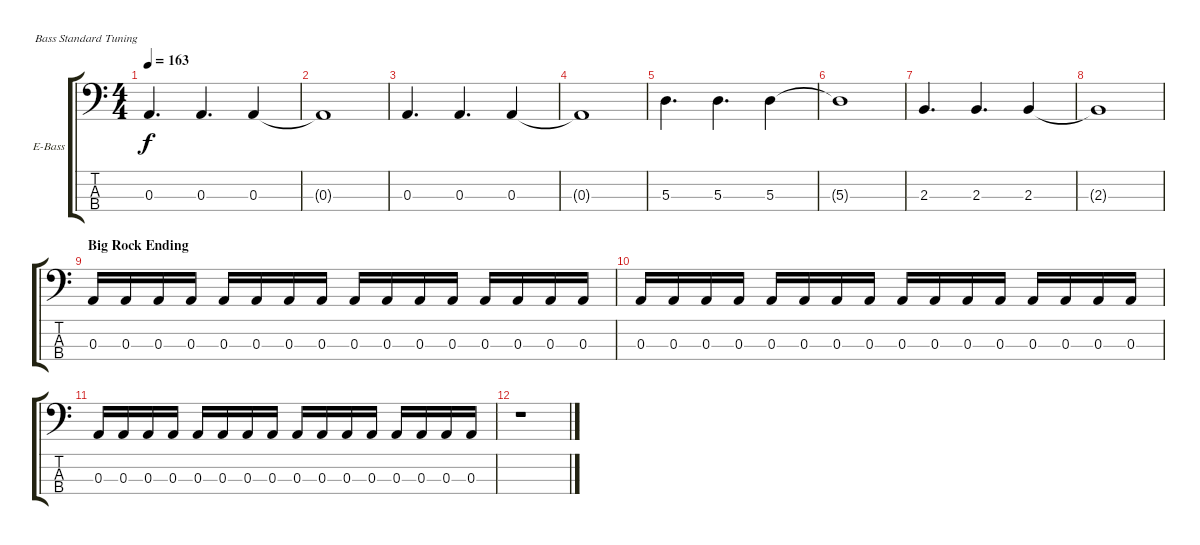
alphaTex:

\bracketExtendMode groupsimilarinstruments
\firstSystemTrackNameOrientation horizontal
\otherSystemsTrackNameOrientation horizontal
\track ("Bass" "E-Bass") {instrument electricbassfinger}
\staff {score tabs}
\tuning (G2 D2 A1 E1)
\ts (4 4)
\tempo 163
\clef f4
\scale
0.333333
\ks c
0.3.4{d dy f} 0.3.4{d} 0.3.4 |
\scale
0.333333 0.3{t}.1 |
\scale
0.333333 0.3.4{d} 0.3.4{d} 0.3.4 |
\scale
0.333333 0.3{t}.1 |
\scale
0.333333 5.3.4{d} 5.3.4{d} 5.3.4 |
\scale
0.333333 5.3{t}.1 |
\scale
0.333333 2.3.4{d} 2.3.4{d} 2.3.4 |
\scale
0.333333 2.3{t}.1 |
\section ("" "Big Rock Ending")
\scale
0.333333 0.3.16 0.3.16 0.3.16 0.3.16 0.3.16 0.3.16 0.3.16 0.3.16 0.3.16 0.3.16 0.3.16 0.3.16 0.3.16 0.3.16 0.3.16 0.3.16 |
0.3.16 0.3.16 0.3.16 0.3.16 0.3.16 0.3.16 0.3.16 0.3.16 0.3.16 0.3.16 0.3.16 0.3.16 0.3.16 0.3.16 0.3.16 0.3.16 |
0.3.16 0.3.16 0.3.16 0.3.16 0.3.16 0.3.16 0.3.16 0.3.16 0.3.16 0.3.16 0.3.16 0.3.16 0.3.16 0.3.16 0.3.16 0.3.16 |
r.1
